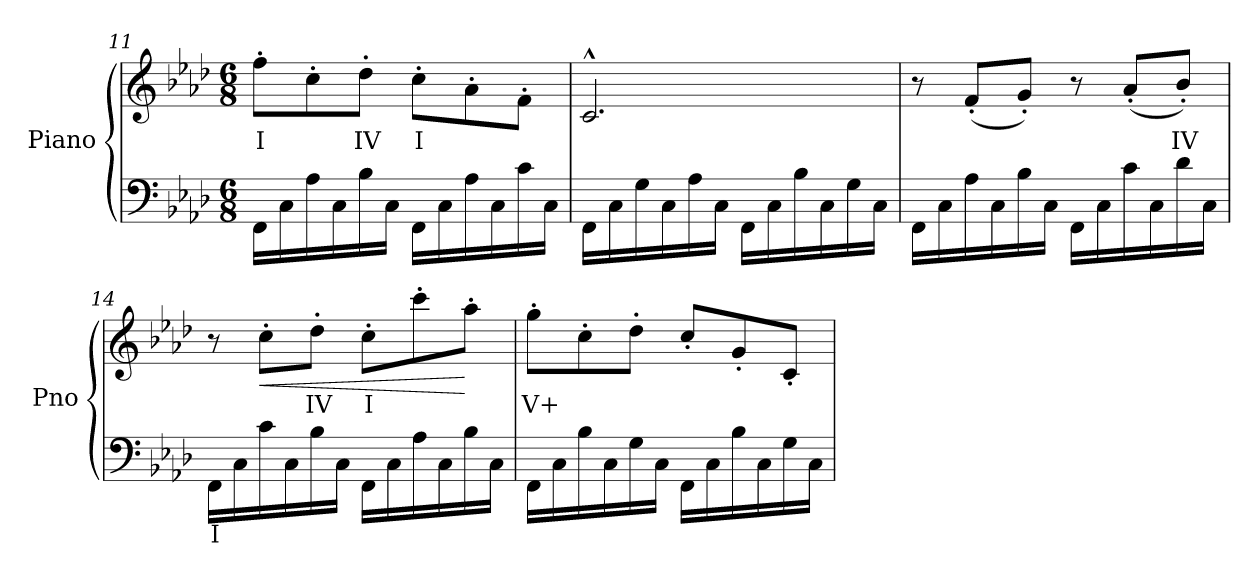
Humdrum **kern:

**kern	**text	**kern	**text	**dynam
*part1	*part1	*part1	*part1	*part1
*staff2	*staff2	*staff1	*staff1	*staff1/2
*I"Piano	*	*	*	*
*I'Pno	*	*	*	*
*clefF4	*	*clefG2	*	*
*k[b-e-a-d-]	*	*k[b-e-a-d-]	*	*
*M6/8	*	*M6/8	*	*
=11	=11	=11	=11	=11
!	!	!	!LO:LY:b	!
16FF\LL	.	8ff'\L	I	.
16C\	.	.	.	.
16A-\	.	8cc'\	.	.
16C\	.	.	.	.
!	!	!	!LO:LY:b	!
16B-\	.	8dd-'\J	IV	.
16C\JJ	.	.	.	.
!	!	!	!LO:LY:b	!
16FF\LL	.	8cc'\L	I	.
16C\	.	.	.	.
16A-\	.	8a-'\	.	.
16C\	.	.	.	.
16c\	.	8f'\J	.	.
16C\JJ	.	.	.	.
=12	=12	=12	=12	=12
16FF\LL	.	2.c^^/	.	.
16C\	.	.	.	.
16G\	.	.	.	.
16C\	.	.	.	.
16A-\	.	.	.	.
16C\JJ	.	.	.	.
16FF\LL	.	.	.	.
16C\	.	.	.	.
16B-\	.	.	.	.
16C\	.	.	.	.
16G\	.	.	.	.
16C\JJ	.	.	.	.
!!LO:LB:g=z
=13	=13	=13	=13	=13
16FF\LL	.	8r	.	.
16C\	.	.	.	.
16A-\	.	(<8f'/L	.	.
16C\	.	.	.	.
16B-\	.	8g'/J)	.	.
16C\JJ	.	.	.	.
16FF\LL	.	8r	.	.
16C\	.	.	.	.
16c\	.	(<8a-'/L	.	.
16C\	.	.	.	.
!	!	!	!LO:LY:b	!
16d-\	.	8b-'/J)	IV	.
16C\JJ	.	.	.	.
=14	=14	=14	=14	=14
!	!LO:LY:b	!	!	!
16FF\LL	I	8r	.	.
16C\	.	.	.	.
!	!	!	!	!LO:HP:b
16c\	.	8cc'\L	.	<
16C\	.	.	.	.
!	!	!	!LO:LY:b	!
16B-\	.	8dd-'\J	IV	.
16C\JJ	.	.	.	.
!	!	!	!LO:LY:b	!
16FF\LL	.	8cc'\L	I	.
16C\	.	.	.	.
16A-\	.	8ccc'\	.	.
16C\	.	.	.	.
16B-\	.	8aa-'\J	.	[
16C\JJ	.	.	.	.
=15	=15	=15	=15	=15
!	!	!	!LO:LY:b	!
16FF\LL	.	8gg'\L	V+	.
16C\	.	.	.	.
16B-\	.	8cc'\	.	.
16C\	.	.	.	.
16G\	.	8dd-'\J	.	.
16C\JJ	.	.	.	.
16FF\LL	.	8cc'/L	.	.
16C\	.	.	.	.
16B-\	.	8g'/	.	.
16C\	.	.	.	.
16G\	.	8c'/J	.	.
16C\JJ	.	.	.	.
=	=	=	=	=
*-	*-	*-	*-	*-
